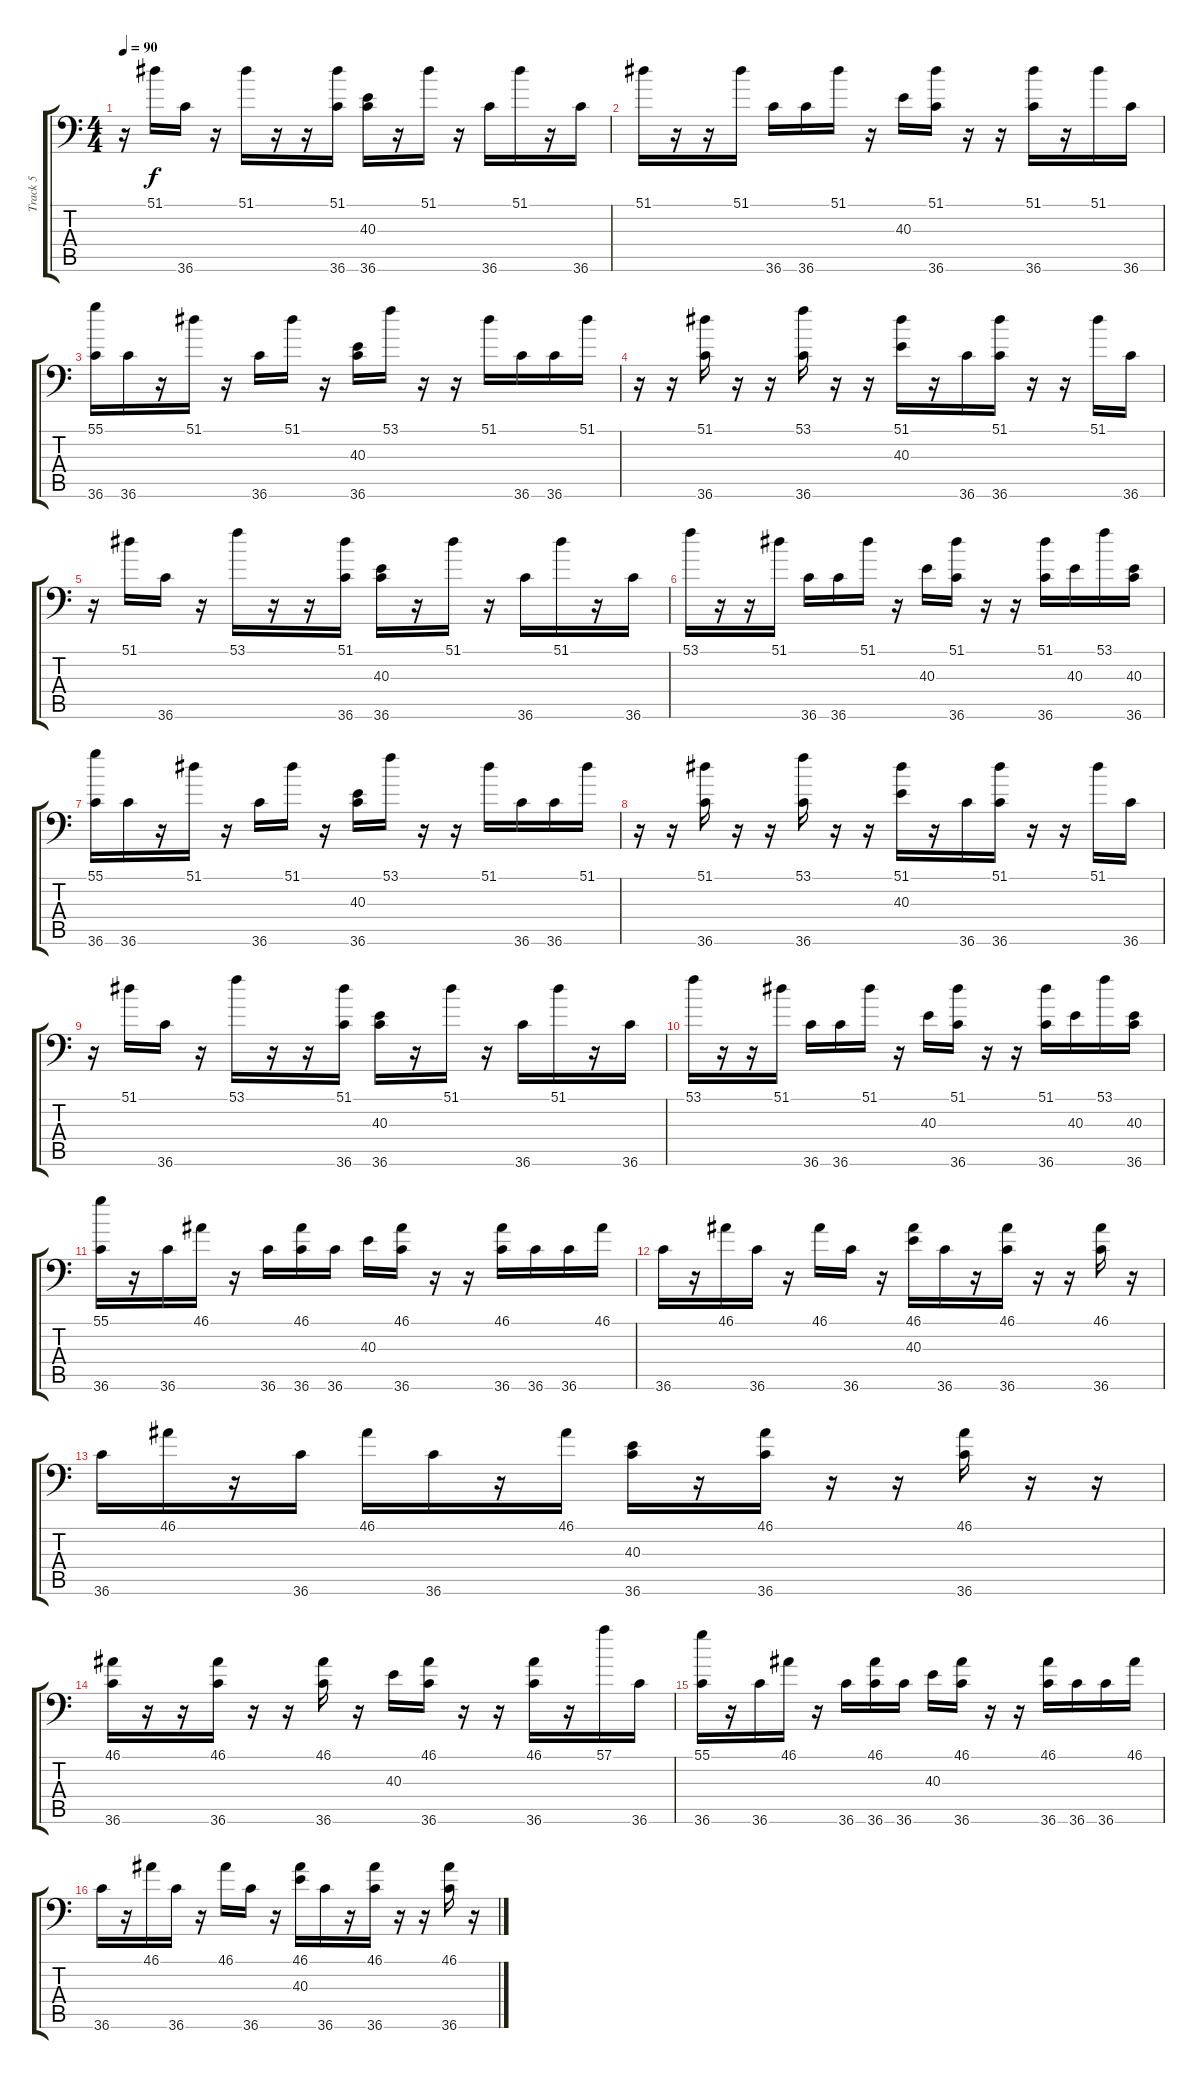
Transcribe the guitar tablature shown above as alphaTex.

\track ("Track 5" "Track 5") {instrument acousticgrandpiano}
\staff {score tabs}
\tuning (C-1 C-1 C-1 C-1 C-1 C-1) {hide}
\ts (4 4)
\tempo 90
\clef f4
\ks c
r.16{dy f} 51.1.16 36.6.16 r.16 51.1.16 r.16 r.16 (51.1 36.6).16 (40.3 36.6).16 r.16 51.1.16 r.16 36.6.16 51.1.16 r.16 36.6.16 |
51.1.16 r.16 r.16 51.1.16 36.6.16 36.6.16 51.1.16 r.16 40.3.16 (51.1 36.6).16 r.16 r.16 (51.1 36.6).16 r.16 51.1.16 36.6.16 |
(55.1 36.6).16 36.6.16 r.16 51.1.16 r.16 36.6.16 51.1.16 r.16 (40.3 36.6).16 53.1.16 r.16 r.16 51.1.16 36.6.16 36.6.16 51.1.16 |
r.16 r.16 (51.1 36.6).16 r.16 r.16 (53.1 36.6).16 r.16 r.16 (51.1 40.3).16 r.16 36.6.16 (51.1 36.6).16 r.16 r.16 51.1.16 36.6.16 |
r.16 51.1.16 36.6.16 r.16 53.1.16 r.16 r.16 (51.1 36.6).16 (40.3 36.6).16 r.16 51.1.16 r.16 36.6.16 51.1.16 r.16 36.6.16 |
53.1.16 r.16 r.16 51.1.16 36.6.16 36.6.16 51.1.16 r.16 40.3.16 (51.1 36.6).16 r.16 r.16 (51.1 36.6).16 40.3.16 53.1.16 (40.3 36.6).16 |
(55.1 36.6).16 36.6.16 r.16 51.1.16 r.16 36.6.16 51.1.16 r.16 (40.3 36.6).16 53.1.16 r.16 r.16 51.1.16 36.6.16 36.6.16 51.1.16 |
r.16 r.16 (51.1 36.6).16 r.16 r.16 (53.1 36.6).16 r.16 r.16 (51.1 40.3).16 r.16 36.6.16 (51.1 36.6).16 r.16 r.16 51.1.16 36.6.16 |
r.16 51.1.16 36.6.16 r.16 53.1.16 r.16 r.16 (51.1 36.6).16 (40.3 36.6).16 r.16 51.1.16 r.16 36.6.16 51.1.16 r.16 36.6.16 |
53.1.16 r.16 r.16 51.1.16 36.6.16 36.6.16 51.1.16 r.16 40.3.16 (51.1 36.6).16 r.16 r.16 (51.1 36.6).16 40.3.16 53.1.16 (40.3 36.6).16 |
(55.1 36.6).16 r.16 36.6.16 46.1.16 r.16 36.6.16 (46.1 36.6).16 36.6.16 40.3.16 (46.1 36.6).16 r.16 r.16 (46.1 36.6).16 36.6.16 36.6.16 46.1.16 |
36.6.16 r.16 46.1.16 36.6.16 r.16 46.1.16 36.6.16 r.16 (46.1 40.3).16 36.6.16 r.16 (46.1 36.6).16 r.16 r.16 (46.1 36.6).16 r.16 |
36.6.16 46.1.16 r.16 36.6.16 46.1.16 36.6.16 r.16 46.1.16 (40.3 36.6).16 r.16 (46.1 36.6).16 r.16 r.16 (46.1 36.6).16 r.16 r.16 |
(46.1 36.6).16 r.16 r.16 (46.1 36.6).16 r.16 r.16 (46.1 36.6).16 r.16 40.3.16 (46.1 36.6).16 r.16 r.16 (46.1 36.6).16 r.16 57.1.16 36.6.16 |
(55.1 36.6).16 r.16 36.6.16 46.1.16 r.16 36.6.16 (46.1 36.6).16 36.6.16 40.3.16 (46.1 36.6).16 r.16 r.16 (46.1 36.6).16 36.6.16 36.6.16 46.1.16 |
36.6.16 r.16 46.1.16 36.6.16 r.16 46.1.16 36.6.16 r.16 (46.1 40.3).16 36.6.16 r.16 (46.1 36.6).16 r.16 r.16 (46.1 36.6).16 r.16
